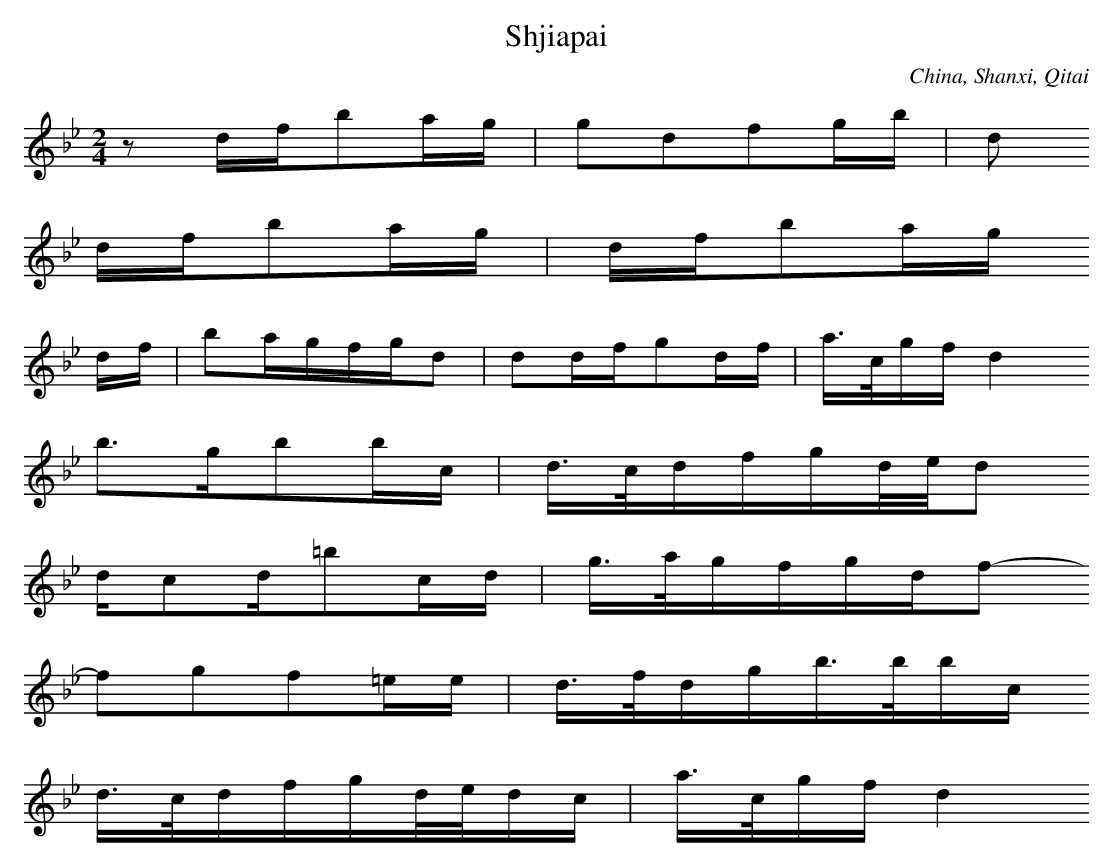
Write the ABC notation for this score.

X:1
T: Shjiapai
O: China, Shanxi, Qitai
M: 2/4
L: 1/32
K: Bb
z4d2f2b4a2g2 | g4d4f4g2b2 | d4
d2f2b4a2g2 | d2f2b4a2g2
d2f2 | b4a2g2f2g2d4 | d4d2f2g4d2f2 | a3cg2f2d8
b6g2b4b2c2 | d3cd2f2g2ded4
d2c4d2=b4c2d2 | g3ag2f2g2d2f4
-f4g4f4=e2e2 | d3fd2g2b3bb2c2
d3cd2f2g2ded2c2 | a3cg2f2d8
